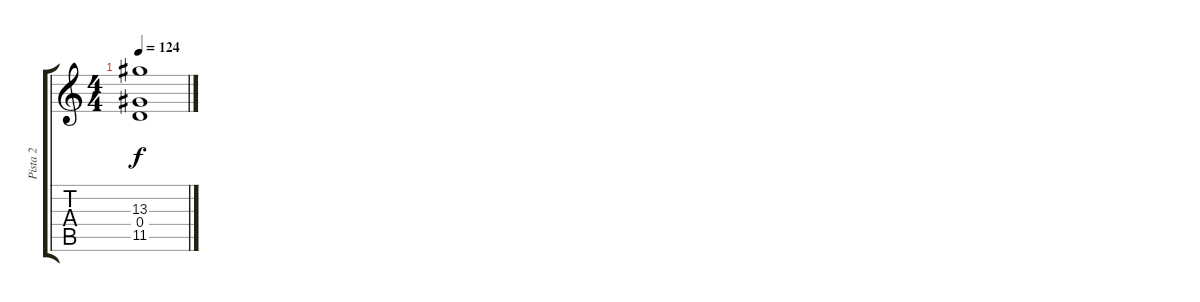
\track ("Pista 2" "Pista 2") {instrument electricguitarjazz}
\staff {score tabs}
\tuning (E4 B3 G3 D3 A2 E2) {hide}
\ts (4 4)
\tempo 124
\clef g2
\ks c
(13.3{t} 0.4{t} 11.5{t}).1{dy f}
